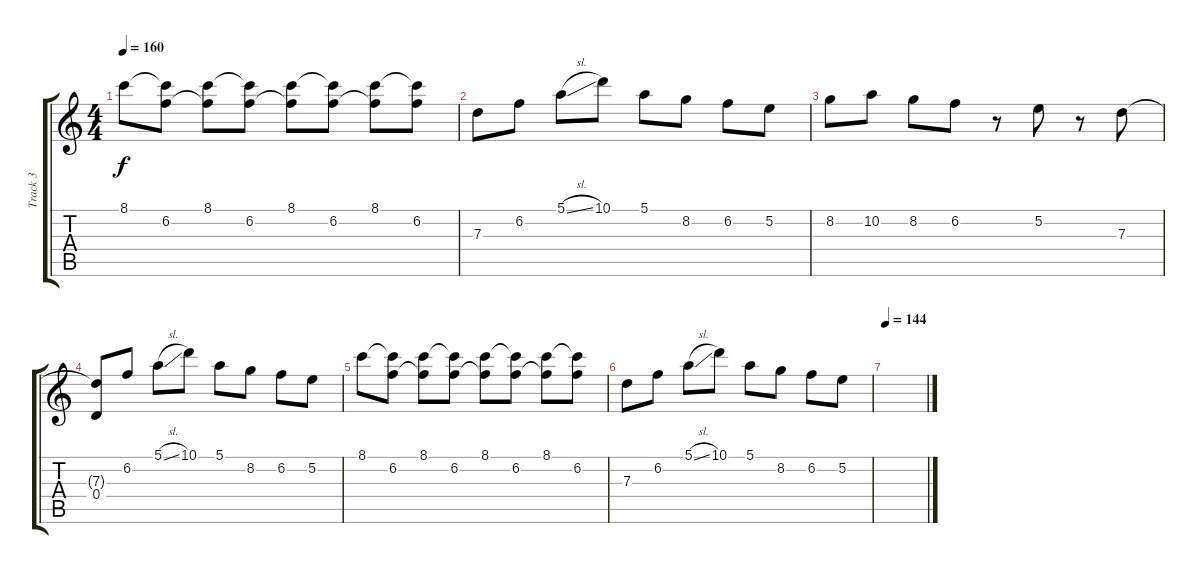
\track ("Track 3" "Track 3") {instrument overdrivenguitar}
\staff {score tabs}
\tuning (E4 B3 G3 D3 A2 D2) {hide}
\ts (4 4)
\tempo 160
\clef g2
\ks c
8.1.8{dy f} (8.1{t} 6.2).8 (8.1 6.2{t}).8 (8.1{t} 6.2).8 (8.1 6.2{t}).8 (8.1{t} 6.2).8 (8.1 6.2{t}).8 (8.1{t} 6.2).8 |
7.3.8 6.2.8 5.1{sl}.8 10.1.8 5.1.8 8.2.8 6.2.8 5.2.8 |
8.2.8 10.2.8 8.2.8 6.2.8 r.8 5.2.8 r.8 7.3.8 |
(7.3{t} 0.4).8 6.2.8 5.1{sl}.8 10.1.8 5.1.8 8.2.8 6.2.8 5.2.8 |
8.1.8 (8.1{t} 6.2).8 (8.1 6.2{t}).8 (8.1{t} 6.2).8 (8.1 6.2{t}).8 (8.1{t} 6.2).8 (8.1 6.2{t}).8 (8.1{t} 6.2).8 |
7.3.8 6.2.8 5.1{sl}.8 10.1.8 5.1.8 8.2.8 6.2.8 5.2.8 |
\tempo 144
